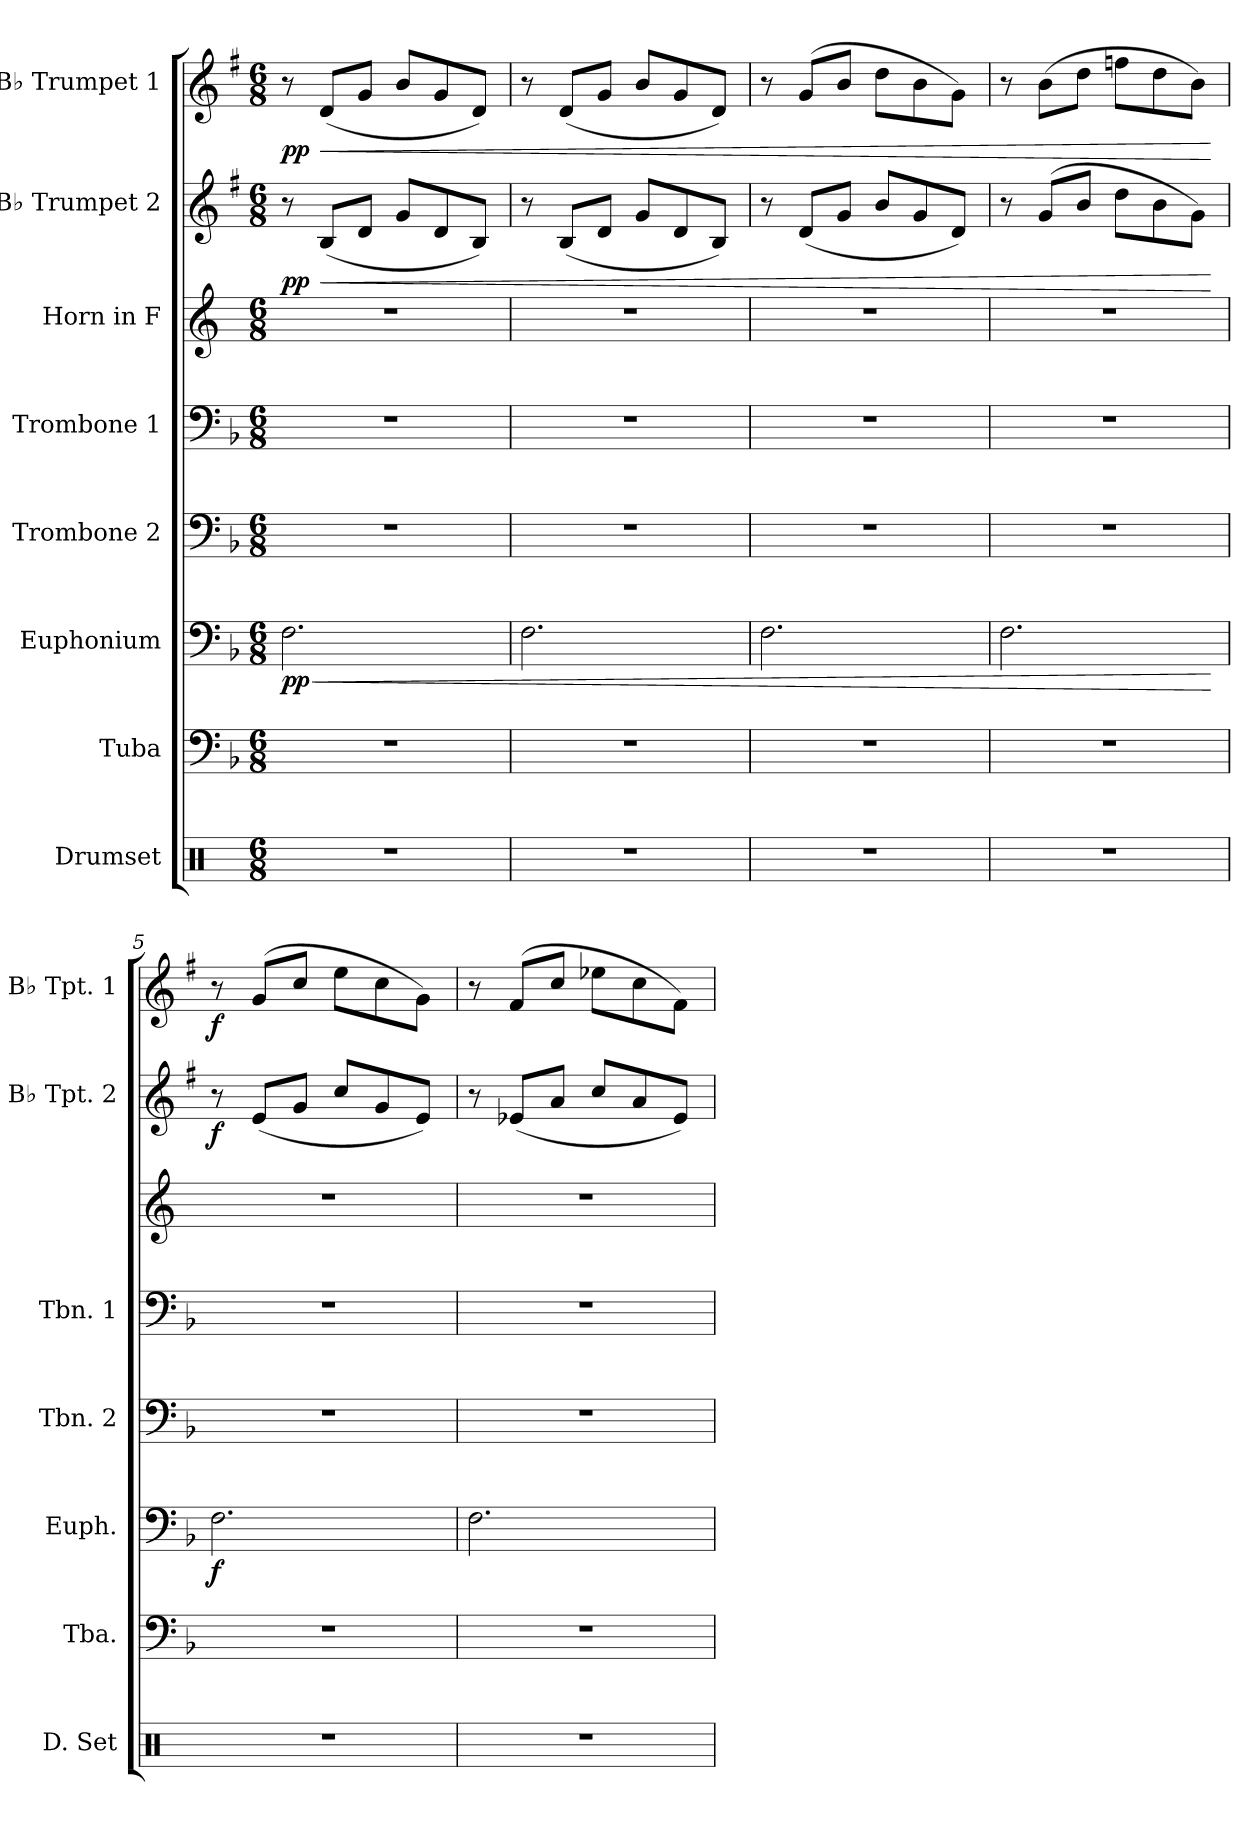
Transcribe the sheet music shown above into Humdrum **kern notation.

**kern	**kern	**kern	**dynam	**kern	**kern	**kern	**kern	**dynam	**kern	**dynam
*part8	*part7	*part6	*part6	*part5	*part4	*part3	*part2	*part2	*part1	*part1
*staff8	*staff7	*staff6	*staff6	*staff5	*staff4	*staff3	*staff2	*staff2	*staff1	*staff1
*I"Drumset	*I"Tuba	*I"Euphonium	*	*I"Trombone 2	*I"Trombone 1	*I"Horn in F	*I"B♭ Trumpet 2	*	*I"B♭ Trumpet 1	*
*I'D. Set	*I'Tba.	*I'Euph.	*	*I'Tbn. 2	*I'Tbn. 1	*	*I'B♭ Tpt. 2	*	*I'B♭ Tpt. 1	*
*clefX	*clefF4	*clefF4	*	*clefF4	*clefF4	*clefG2	*clefG2	*	*clefG2	*
*	*	*	*	*	*	*ITrd4c7	*ITrd1c2	*	*ITrd1c2	*
*k[]	*k[b-]	*k[b-]	*	*k[b-]	*k[b-]	*k[b-]	*k[b-]	*	*k[b-]	*
*M6/8	*M6/8	*M6/8	*	*M6/8	*M6/8	*M6/8	*M6/8	*	*M6/8	*
*MM90	*MM90	*MM90	*	*MM90	*MM90	*MM90	*MM90	*	*MM90	*
=1	=1	=1	=1	=1	=1	=1	=1	=1	=1	=1
!	!	!	!LO:HP:b	!	!	!	!	!	!	!
!	!	!	!LO:DY:n=1:b	!	!	!	!	!LO:DY:b	!	!LO:DY:b
2.r	2.r	2.F\	< pp	2.r	2.r	2.r	8r	pp	8r	pp
!	!	!	!	!	!	!	!	!LO:HP:b	!	!LO:HP:b
.	.	.	.	.	.	.	(<8A/L	<	(<8c/L	<
.	.	.	.	.	.	.	8c/J	.	8f/J	.
.	.	.	.	.	.	.	8f/L	.	8a/L	.
.	.	.	.	.	.	.	8c/	.	8f/	.
.	.	.	.	.	.	.	8A/J)	.	8c/J)	.
=2	=2	=2	=2	=2	=2	=2	=2	=2	=2	=2
2.r	2.r	2.F\	.	2.r	2.r	2.r	8r	.	8r	.
.	.	.	.	.	.	.	(<8A/L	.	(<8c/L	.
.	.	.	.	.	.	.	8c/J	.	8f/J	.
.	.	.	.	.	.	.	8f/L	.	8a/L	.
.	.	.	.	.	.	.	8c/	.	8f/	.
.	.	.	.	.	.	.	8A/J)	.	8c/J)	.
=3	=3	=3	=3	=3	=3	=3	=3	=3	=3	=3
2.r	2.r	2.F\	.	2.r	2.r	2.r	8r	.	8r	.
.	.	.	.	.	.	.	(<8c/L	.	(>8f/L	.
.	.	.	.	.	.	.	8f/J	.	8a/J	.
.	.	.	.	.	.	.	8a/L	.	8cc\L	.
.	.	.	.	.	.	.	8f/	.	8a\	.
.	.	.	.	.	.	.	8c/J)	.	8f\J)	.
=4	=4	=4	=4	=4	=4	=4	=4	=4	=4	=4
2.r	2.r	2.F\	.	2.r	2.r	2.r	8r	.	8r	.
.	.	.	.	.	.	.	(>8f/L	.	(>8a\L	.
.	.	.	.	.	.	.	8a/J	.	8cc\J	.
.	.	.	.	.	.	.	8cc\L	.	8ee-X\L	.
.	.	.	.	.	.	.	8a\	.	8cc\	.
.	.	.	.	.	.	.	8f\J)	.	8a\J)	.
.	.	.	[	.	.	.	.	[	.	[
=5	=5	=5	=5	=5	=5	=5	=5	=5	=5	=5
!	!	!	!LO:DY:b	!	!	!	!	!LO:DY:b	!	!LO:DY:b
2.r	2.r	2.F\	f	2.r	2.r	2.r	8r	f	8r	f
.	.	.	.	.	.	.	(<8d/L	.	(>8f/L	.
.	.	.	.	.	.	.	8f/J	.	8b-/J	.
.	.	.	.	.	.	.	8b-/L	.	8dd\L	.
.	.	.	.	.	.	.	8f/	.	8b-\	.
.	.	.	.	.	.	.	8d/J)	.	8f\J)	.
=6	=6	=6	=6	=6	=6	=6	=6	=6	=6	=6
2.r	2.r	2.F\	.	2.r	2.r	2.r	8r	.	8r	.
.	.	.	.	.	.	.	(<8d-X/L	.	(>8e/L	.
.	.	.	.	.	.	.	8g/J	.	8b-/J	.
.	.	.	.	.	.	.	8b-/L	.	8dd-X\L	.
.	.	.	.	.	.	.	8g/	.	8b-\	.
.	.	.	.	.	.	.	8d-/J)	.	8e\J)	.
=	=	=	=	=	=	=	=	=	=	=
*-	*-	*-	*-	*-	*-	*-	*-	*-	*-	*-
